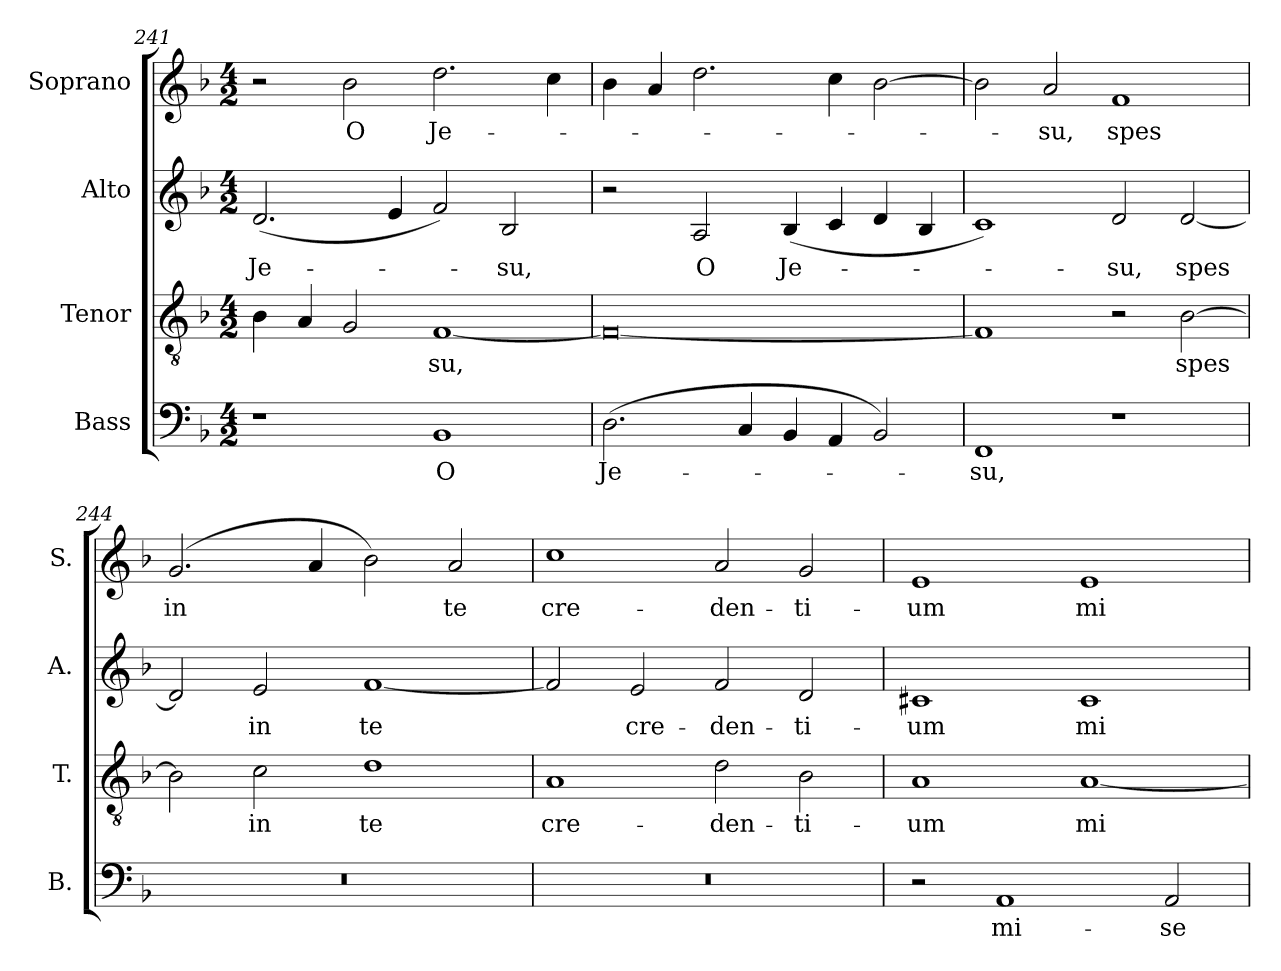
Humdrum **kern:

**kern	**text	**kern	**text	**kern	**text	**kern	**text
*part4	*part4	*part3	*part3	*part2	*part2	*part1	*part1
*staff4	*staff4	*staff3	*staff3	*staff2	*staff2	*staff1	*staff1
*I"Bass	*	*I"Tenor	*	*I"Alto	*	*I"Soprano	*
*I'B.	*	*I'T.	*	*I'A.	*	*I'S.	*
*clefF4	*	*clefGv2	*	*clefG2	*	*clefG2	*
*	*	*ITrd7c12	*	*	*	*	*
*k[b-]	*	*k[b-]	*	*k[b-]	*	*k[b-]	*
*F:	*	*F:	*	*F:	*	*F:	*
*M4/2	*	*M4/2	*	*M4/2	*	*M4/2	*
=241	=241	=241	=241	=241	=241	=241	=241
!	!	!	!	!	!LO:LY:b:color=#000000	!	!
1r	.	4BB-i\	.	(2.di/	Je-	2r	.
.	.	4AAi/	.	.	.	.	.
!	!	!	!	!	!	!	!LO:LY:b:color=#000000
.	.	2GGi/	.	.	.	2b-i\	O
.	.	.	.	4ei/	.	.	.
!	!LO:LY:b:color=#000000	!	!	!	!	!	!
!	!	!	!LO:LY:b:color=#000000	!	!	!	!
!	!	!	!	!	!	!	!LO:LY:b:color=#000000
1BB-i	O	[1FFi	-su,	2fi/)	.	2.ddi\	Je-
!	!	!	!	!	!LO:LY:b:color=#000000	!	!
.	.	.	.	2B-i/	-su,	.	.
.	.	.	.	.	.	4cci\	.
=242	=242	=242	=242	=242	=242	=242	=242
!	!LO:LY:b:color=#000000	!	!	!	!	!	!
(2.Di\	Je-	0FFi_	.	2r	.	4b-i\	.
.	.	.	.	.	.	4ai/	.
!	!	!	!	!	!LO:LY:b:color=#000000	!	!
.	.	.	.	2Ai/	O	2.ddi\	.
4Ci/	.	.	.	.	.	.	.
!	!	!	!	!	!LO:LY:b:color=#000000	!	!
4BB-i/	.	.	.	(4B-i/	Je-	.	.
4AAi/	.	.	.	4ci/	.	4cci\	.
2BB-i/)	.	.	.	4di/	.	[2b-i\	.
.	.	.	.	4B-i/	.	.	.
=243	=243	=243	=243	=243	=243	=243	=243
!	!LO:LY:b:color=#000000	!	!	!	!	!	!
1FFi	-su,	1FFi]	.	1ci)	.	2b-i\]	.
!	!	!	!	!	!	!	!LO:LY:b:color=#000000
.	.	.	.	.	.	2ai/	-su,
!	!	!	!	!	!LO:LY:b:color=#000000	!	!
!	!	!	!	!	!	!	!LO:LY:b:color=#000000
1r	.	2r	.	2di/	-su,	1fi	spes
!	!	!	!LO:LY:b:color=#000000	!	!	!	!
!	!	!	!	!	!LO:LY:b:color=#000000	!	!
.	.	[2BB-i\	spes	[2di/	spes	.	.
=244	=244	=244	=244	=244	=244	=244	=244
!LO:N:vis=1	!	!	!	!	!	!	!
!	!	!	!	!	!	!	!LO:LY:b:color=#000000
0r	.	2BB-i\]	.	2di/]	.	(2.gi/	in
!	!	!	!LO:LY:b:color=#000000	!	!	!	!
!	!	!	!	!	!LO:LY:b:color=#000000	!	!
.	.	2Ci\	in	2ei/	in	.	.
.	.	.	.	.	.	4ai/	.
!	!	!	!LO:LY:b:color=#000000	!	!	!	!
!	!	!	!	!	!LO:LY:b:color=#000000	!	!
.	.	1Di	te	[1fi	te	2b-i\)	.
!	!	!	!	!	!	!	!LO:LY:b:color=#000000
.	.	.	.	.	.	2ai/	te
=245	=245	=245	=245	=245	=245	=245	=245
!LO:N:vis=1	!	!	!	!	!	!	!
!	!	!	!LO:LY:b:color=#000000	!	!	!	!
!	!	!	!	!	!	!	!LO:LY:b:color=#000000
0r	.	1AAi	cre-	2fi/]	.	1cci	cre-
!	!	!	!	!	!LO:LY:b:color=#000000	!	!
.	.	.	.	2ei/	cre-	.	.
!	!	!	!LO:LY:b:color=#000000	!	!	!	!
!	!	!	!	!	!LO:LY:b:color=#000000	!	!
!	!	!	!	!	!	!	!LO:LY:b:color=#000000
.	.	2Di\	-den-	2fi/	-den-	2ai/	-den-
!	!	!	!LO:LY:b:color=#000000	!	!	!	!
!	!	!	!	!	!LO:LY:b:color=#000000	!	!
!	!	!	!	!	!	!	!LO:LY:b:color=#000000
.	.	2BB-i\	-ti-	2di/	-ti-	2gi/	-ti-
=246	=246	=246	=246	=246	=246	=246	=246
!	!	!	!LO:LY:b:color=#000000	!	!	!	!
!	!	!	!	!	!LO:LY:b:color=#000000	!	!
!	!	!	!	!	!	!	!LO:LY:b:color=#000000
2r	.	1AAi	-um	1c#Xi	-um	1ei	-um
!	!LO:LY:b:color=#000000	!	!	!	!	!	!
1AAi	mi-	.	.	.	.	.	.
!	!	!	!LO:LY:b:color=#000000	!	!	!	!
!	!	!	!	!	!LO:LY:b:color=#000000	!	!
!	!	!	!	!	!	!	!LO:LY:b:color=#000000
.	.	[1AAi	mi-	1c#i	mi-	1ei	mi-
!	!LO:LY:b:color=#000000	!	!	!	!	!	!
2AAi/	-se-	.	.	.	.	.	.
=	=	=	=	=	=	=	=
*-	*-	*-	*-	*-	*-	*-	*-
